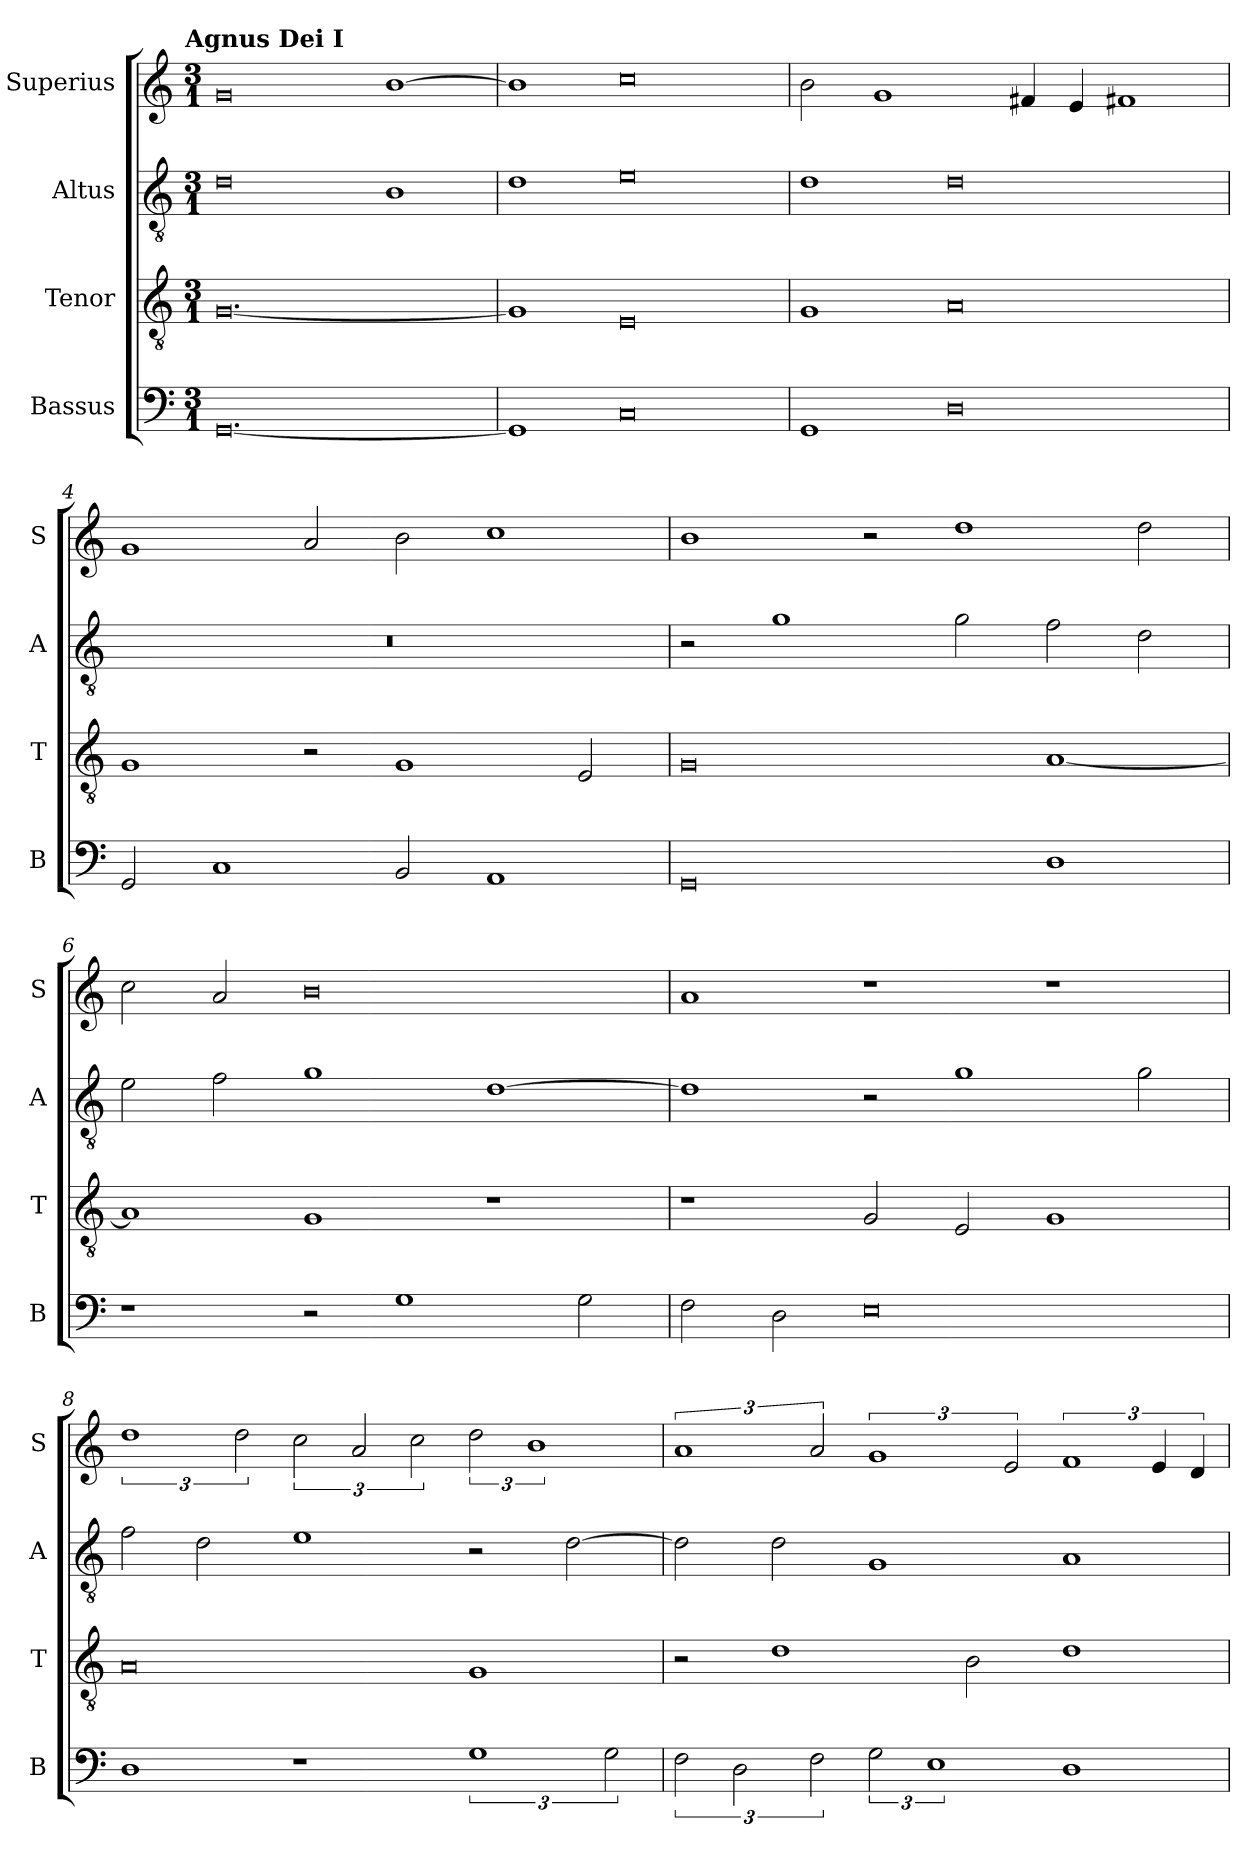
**kern	**kern	**kern	**kern
*part4	*part3	*part2	*part1
*staff4	*staff3	*staff2	*staff1
*I"Bassus	*I"Tenor	*I"Altus	*I"Superius
*I'B	*I'T	*I'A	*I'S
*clefF4	*clefGv2	*clefGv2	*clefG2
*k[]	*k[]	*k[]	*k[]
!!LO:TX:omd:t=Agnus Dei I
*M3/1	*M3/1	*M3/1	*M3/1
=1	=1	=1	=1
[0.GG	[0.G	0d	0g
.	.	1B	[1b
=2	=2	=2	=2
1GG]	1G]	1d	1b]
0C	0E	0e	0cc
=3	=3	=3	=3
1GG	1G	1d	2b\
.	.	.	1g
0D	0A	0d	.
.	.	.	4f#X/
.	.	.	4e/
.	.	.	1f#X
=4	=4	=4	=4
2GG/	1G	0.r	1g
1C	.	.	.
.	2r	.	2a/
2BB/	1G	.	2b\
1AA	.	.	1cc
.	2E/	.	.
=5	=5	=5	=5
0GG	0G	2r	1b
.	.	1g	.
.	.	.	2r
.	.	2g\	1dd
1D	[1A	2f\	.
.	.	2d\	2dd\
=6	=6	=6	=6
1r	1A]	2e\	2cc\
.	.	2f\	2a/
2r	1G	1g	0b
1G	.	.	.
.	1r	[1d	.
2G\	.	.	.
=7	=7	=7	=7
2F\	1r	1d]	1a
2D\	.	.	.
0E	2G/	2r	1r
.	2E/	1g	.
.	1G	.	1r
.	.	2g\	.
=8	=8	=8	=8
1D	0A	2f\	3%2dd
.	.	2d\	.
.	.	.	3dd\
1r	.	1e	3cc\
.	.	.	3a/
.	.	.	3cc\
3%2G	1G	2r	3dd\
.	.	.	3%2b
.	.	[2d\	.
3G\	.	.	.
=9	=9	=9	=9
3F\	2r	2d\]	3%2a
3D\	.	.	.
.	1d	2d\	.
3F\	.	.	3a/
3G\	.	1G	3%2g
3%2E	.	.	.
.	2B\	.	.
.	.	.	3e/
1D	1d	1A	3%2f
.	.	.	6e/
.	.	.	6d/
=	=	=	=
*-	*-	*-	*-
